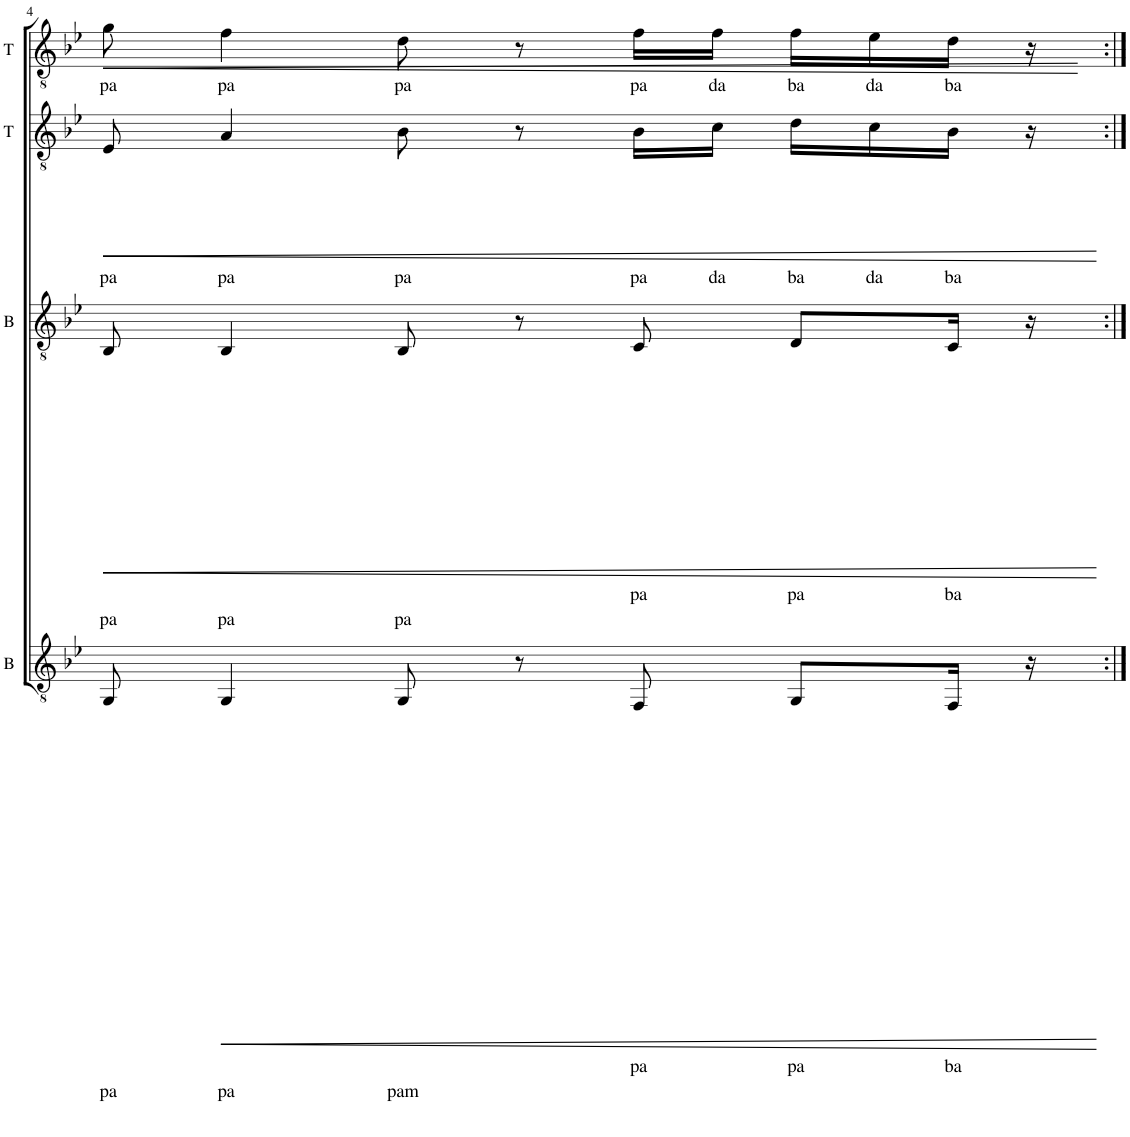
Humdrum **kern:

**kern	**text	**dynam	**kern	**text	**dynam	**kern	**text	**dynam	**kern	**text	**dynam
*part4	*part4	*part4	*part3	*part3	*part3	*part2	*part2	*part2	*part1	*part1	*part1
*staff4	*staff4	*staff4	*staff3	*staff3	*staff3	*staff2	*staff2	*staff2	*staff1	*staff1	*staff1
*I"B	*	*	*I"B	*	*	*I"T	*	*	*I"T	*	*
*I'B	*	*	*I'B	*	*	*I'T	*	*	*I'T	*	*
!!LO:PB:g=z
*clefGv2	*	*	*clefGv2	*	*	*clefGv2	*	*	*clefGv2	*	*
*k[b-e-]	*	*	*k[b-e-]	*	*	*k[b-e-]	*	*	*k[b-e-]	*	*
*M4/4	*	*	*M4/4	*	*	*M4/4	*	*	*M4/4	*	*
=4	=4	=4	=4	=4	=4	=4	=4	=4	=4	=4	=4
!	!LO:LY:b	!	!	!LO:LY:b	!LO:HP:b	!	!LO:LY:b	!LO:HP:b	!	!LO:LY:b	!LO:HP:b
8GG/	pa	.	8BB-/	pa	<	8E-/	pa	<	8g\	pa	<
!	!LO:LY:b	!LO:HP:b	!	!LO:LY:b	!	!	!LO:LY:b	!	!	!LO:LY:b	!
4GG/	pa	<	4BB-/	pa	.	4A/	pa	.	4f\	pa	.
!	!LO:LY:b	!	!	!LO:LY:b	!	!	!LO:LY:b	!	!	!LO:LY:b	!
8GG/	pam	.	8BB-/	pa	.	8B-\	pa	.	8d\	pa	.
8r	.	.	8r	.	.	8r	.	.	8r	.	.
!	!LO:LY:b	!	!	!LO:LY:b	!	!	!LO:LY:b	!	!	!LO:LY:b	!
8FF/	pa	.	8C/	pa	.	16B-\LL	pa	.	16f\LL	pa	.
!	!	!	!	!	!	!	!LO:LY:b	!	!	!LO:LY:b	!
.	.	.	.	.	.	16c\JJ	da	.	16f\JJ	da	.
!	!LO:LY:b	!	!	!LO:LY:b	!	!	!LO:LY:b	!	!	!LO:LY:b	!
8GG/L	pa	.	8D/L	pa	.	16d\LL	ba	.	16f\LL	ba	.
!	!	!	!	!	!	!	!LO:LY:b	!	!	!LO:LY:b	!
.	.	.	.	.	.	16c\	da	.	16e-\	da	.
!	!LO:LY:b	!	!	!LO:LY:b	!	!	!LO:LY:b	!	!	!LO:LY:b	!
16FF/Jk	ba	.	16C/Jk	ba	.	16B-\JJ	ba	.	16d\JJ	ba	.
16r	.	.	16r	.	.	16r	.	.	16r	.	.
.	.	[	.	.	[	.	.	[	.	.	[
=:|!	=:|!	=:|!	=:|!	=:|!	=:|!	=:|!	=:|!	=:|!	=:|!	=:|!	=:|!
*-	*-	*-	*-	*-	*-	*-	*-	*-	*-	*-	*-
